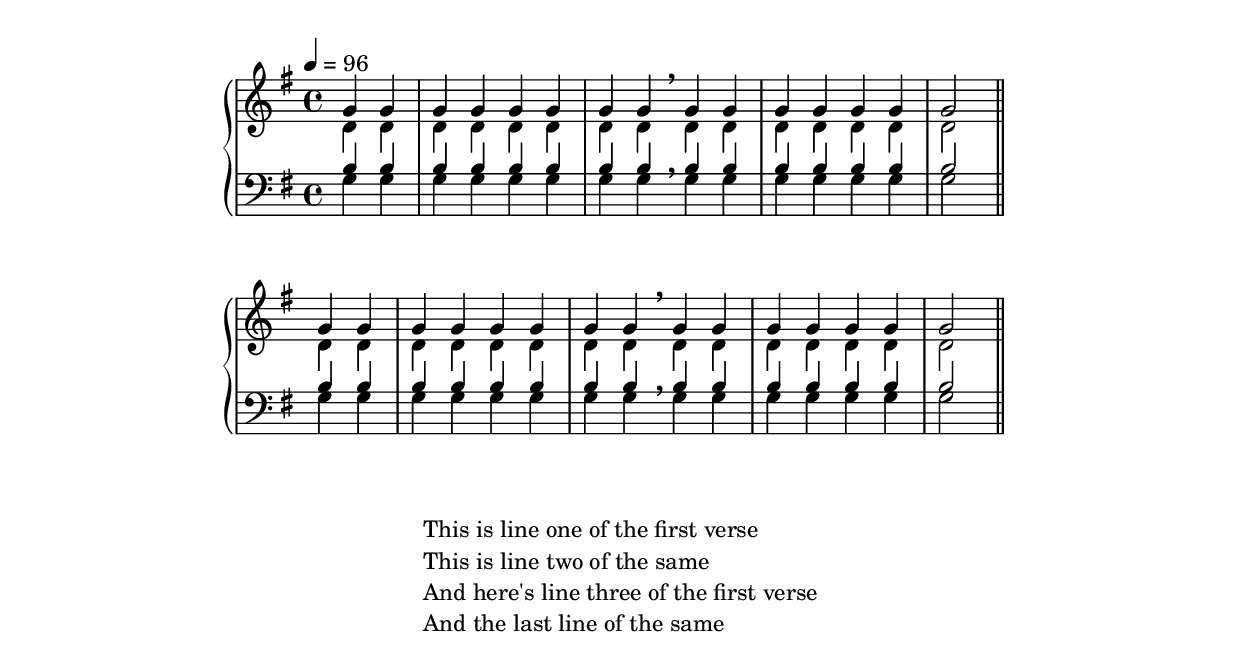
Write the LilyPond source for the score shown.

%% DO NOT EDIT this file manually; it is automatically
%% generated from LSR http://lsr.dsi.unimi.it
%% Make any changes in LSR itself, or in Documentation/snippets/new/ ,
%% and then run scripts/auxiliar/makelsr.py
%%
%% This file is in the public domain.
\version "2.14.0"

\header {
%% Translation of GIT committish: 4077120c18ac1dc490501b3d7d5886bc93e61a42
  texidocit = "
Il codice seguente mostra un modo di impostare un inno quando ogni linea
inizia e finisce con una misura parziale.  Mostra anche come aggiungere delle
strofe come testo separato sotto la musica.

"
  doctitleit = "Modello per inno"

  lsrtags = "vocal-music, template"


%% Translation of GIT committish: 615cbf212fdaf0b220b3330da417d0c3602494f2
  texidoces = "
  Este fragmento de código muestra una forma de preparar un himno cuando
cada línea comienza con un compás parcial.  También muestra cómo
añadir los versos como texto independiente debajo de la música.

"

  doctitlees = "Plantilla para himnos"
%%    Translation of GIT committish: ab9e3136d78bfaf15cc6d77ed1975d252c3fe506

  texidocde = "
Dieses Beispiel zeigt eine Möglichkeit, eine Hymnusmelodie zu setzen, in
der jede Zeiel mit einem Auftakt beginnt und einem unvollständigen
Takt abschließt.  Es zeigt auch, wie man die Strophen als allein stehenden
Text unter die Noten hinzufügt.

"
  doctitlede = "Hymnus-Vorlage"


%% Translation of GIT committish: 26375d5016d8d180fc914bfd07cf76f4168f2e37

  texidocfr = "
Le code ci-dessous illustre la manière d'agencer un cantique liturgique
dans lequel chaque ligne débute et se termine par une mesure incomplète.
Vous noterez par ailleurs l'affichage des paroles indépendamment de la
musique.

"
  doctitlefr = "Modèle pour cantique"

  texidoc = "
This code shows one way of setting out a hymn tune when each line
starts and ends with a partial measure.  It also shows how to add the
verses as stand-alone text under the music.

"
  doctitle = "Hymn template"
} % begin verbatim

Timeline = {
  \time 4/4
  \tempo 4=96
  \partial 2
  s2 | s1 | s2 \breathe s2 | s1 | s2 \bar "||" \break
  s2 | s1 | s2 \breathe s2 | s1 | s2 \bar "||"
}

SopranoMusic = \relative g' {
  g4 g | g g g g | g g g g | g g g g | g2
  g4 g | g g g g | g g g g | g g g g | g2
}

AltoMusic = \relative c' {
  d4 d | d d d d | d d d d | d d d d | d2
  d4 d | d d d d | d d d d | d d d d | d2
}

TenorMusic = \relative a {
  b4 b | b b b b | b b b b | b b b b | b2
  b4 b | b b b b | b b b b | b b b b | b2
}

BassMusic =  \relative g {
  g4 g | g g g g | g g g g | g g g g | g2
  g4 g | g g g g | g g g g | g g g g | g2
}

global = {
 \key g \major
}

\score {  % Start score
  <<
    \new PianoStaff <<  % Start pianostaff
      \new Staff <<  % Start Staff = RH
        \global
        \clef "treble"
        \new Voice = "Soprano" <<  % Start Voice = "Soprano"
          \Timeline
          \voiceOne
          \SopranoMusic
        >>  % End Voice = "Soprano"
        \new Voice = "Alto" <<  % Start Voice = "Alto"
          \Timeline
          \voiceTwo
          \AltoMusic
        >>  % End Voice = "Alto"
      >>  % End Staff = RH
      \new Staff <<  % Start Staff = LH
        \global
        \clef "bass"
        \new Voice = "Tenor" <<  % Start Voice = "Tenor"
          \Timeline
          \voiceOne
          \TenorMusic
        >>  % End Voice = "Tenor"
        \new Voice = "Bass" <<  % Start Voice = "Bass"
          \Timeline
          \voiceTwo
          \BassMusic
        >>  % End Voice = "Bass"
      >>  % End Staff = LH
    >>  % End pianostaff
  >>
}  % End score

\markup {
  \fill-line {
    ""
    {
      \column {
        \left-align {
          "This is line one of the first verse"
          "This is line two of the same"
          "And here's line three of the first verse"
          "And the last line of the same"
        }
      }
    }
    ""
  }
}

\paper {  % Start paper block
  indent = 0     % don't indent first system
  line-width = 130   % shorten line length to suit music
}  % End paper block

